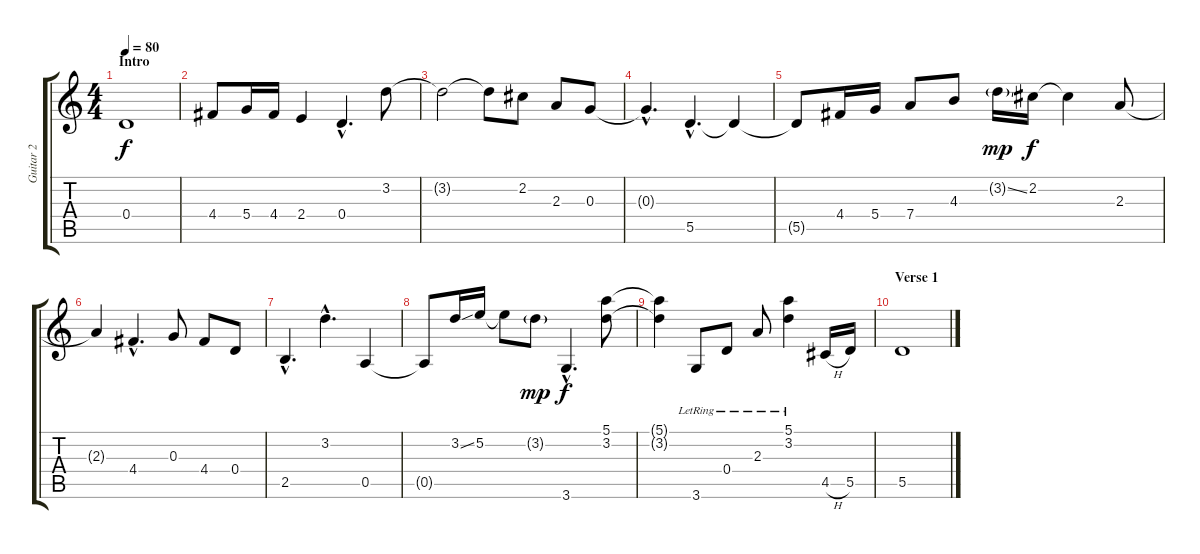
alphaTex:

\track ("Guitar 2" "Guitar 2") {instrument electricguitarjazz}
\staff {score tabs}
\tuning (E4 B3 G3 D3 A2 E2) {hide}
\ts (4 4)
\section ("" "Intro")
\tempo 80
\clef g2
\ks c
0.4.1{dy f instrument electricguitarjazz} |
4.4.8 5.4.16 4.4.16 2.4.4 0.4{hac}.4{d} 3.2.8 |
3.2{t}.2 3.2{t}.8 2.2.8 2.3.8 0.3.8 |
0.3{hac t}.4{d} 5.5{hac}.4{d} 5.5{t}.4 |
5.5{t}.8 4.4.16 5.4.16 7.4.8 4.3.8 3.2{ss g}.16{dy mp} 2.2.16{dy f} 2.2{t}.4 2.3.8 |
2.3{t}.4 4.4{hac}.4{d} 0.3.8 4.4.8 0.4.8 |
2.5{hac}.4{d} 3.2{hac}.4{d} 0.5.4 |
0.5{t}.8 3.2{ss}.16 5.2.16 5.2{t}.8 3.2{g}.8{dy mp} 3.6{hac}.4{d dy f} (5.1 3.2).8 |
(5.1{t} 3.2{t}).4 3.6{lr}.8 0.4{lr}.8 2.3{lr}.8 (5.1{lr} 3.2{lr}).4 4.5{h}.16 5.5.16 |
\section ("" "Verse 1")
5.5.1
